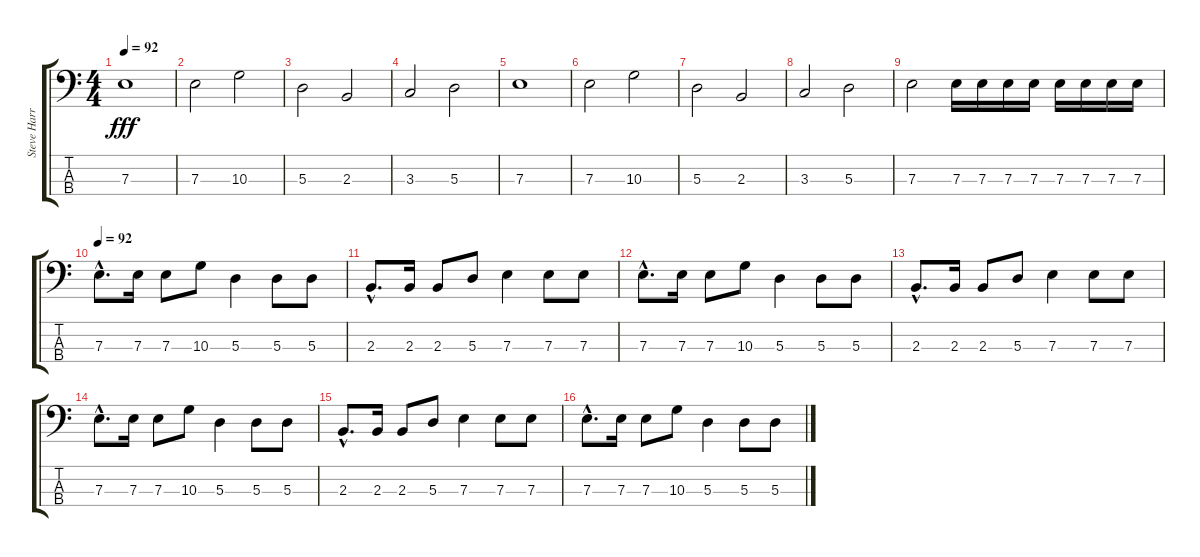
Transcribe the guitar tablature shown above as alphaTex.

\track ("Steve Harris" "Steve Harr") {instrument electricbassfinger}
\staff {score tabs}
\tuning (G2 D2 A1 E1) {hide}
\ts (4 4)
\tempo 92
\clef f4
\ks c
7.3.1{dy fff} |
7.3.2 10.3.2 |
5.3.2 2.3.2 |
3.3.2 5.3.2 |
7.3.1 |
7.3.2 10.3.2 |
5.3.2 2.3.2 |
3.3.2 5.3.2 |
7.3.2 7.3.16 7.3.16 7.3.16 7.3.16 7.3.16 7.3.16 7.3.16 7.3.16 |
\tempo 92
7.3{hac}.8{d} 7.3.16 7.3.8 10.3.8 5.3.4 5.3.8 5.3.8 |
2.3{hac}.8{d} 2.3.16 2.3.8 5.3.8 7.3.4 7.3.8 7.3.8 |
7.3{hac}.8{d} 7.3.16 7.3.8 10.3.8 5.3.4 5.3.8 5.3.8 |
2.3{hac}.8{d} 2.3.16 2.3.8 5.3.8 7.3.4 7.3.8 7.3.8 |
7.3{hac}.8{d} 7.3.16 7.3.8 10.3.8 5.3.4 5.3.8 5.3.8 |
2.3{hac}.8{d} 2.3.16 2.3.8 5.3.8 7.3.4 7.3.8 7.3.8 |
7.3{hac}.8{d} 7.3.16 7.3.8 10.3.8 5.3.4 5.3.8 5.3.8
